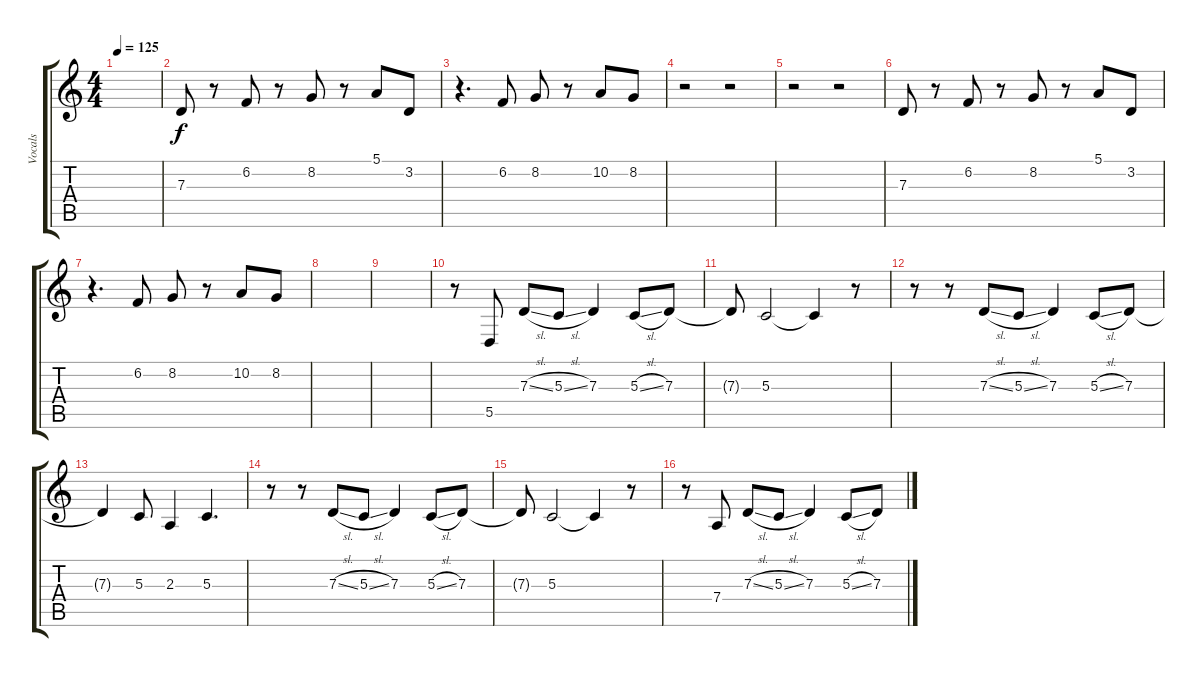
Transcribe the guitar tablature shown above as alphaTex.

\track ("Vocals" "Vocals") {mute instrument altosax}
\staff {score tabs}
\tuning (E4 B3 G3 D3 A2 E2) {hide}
\ts (4 4)
\tempo 125
\clef g2
\ks c
|
7.3.8 r.8 6.2.8 r.8 8.2.8 r.8 5.1.8 3.2.8 |
r.4{d} 6.2.8 8.2.8 r.8 10.2.8 8.2.8 |
r.2 r.2 |
r.2 r.2 |
7.3.8 r.8 6.2.8 r.8 8.2.8 r.8 5.1.8 3.2.8 |
r.4{d} 6.2.8 8.2.8 r.8 10.2.8 8.2.8 |
|
|
r.8 5.5.8 7.3{sl}.8 5.3{sl}.8 7.3.4 5.3{sl}.8 7.3.8 |
7.3{t}.8 5.3.2 5.3{t}.4 r.8 |
r.8 r.8 7.3{sl}.8 5.3{sl}.8 7.3.4 5.3{sl}.8 7.3.8 |
7.3{t}.4 5.3.8 2.3.4 5.3.4{d} |
r.8 r.8 7.3{sl}.8 5.3{sl}.8 7.3.4 5.3{sl}.8 7.3.8 |
7.3{t}.8 5.3.2 5.3{t}.4 r.8 |
r.8 7.4.8 7.3{sl}.8 5.3{sl}.8 7.3.4 5.3{sl}.8 7.3.8
